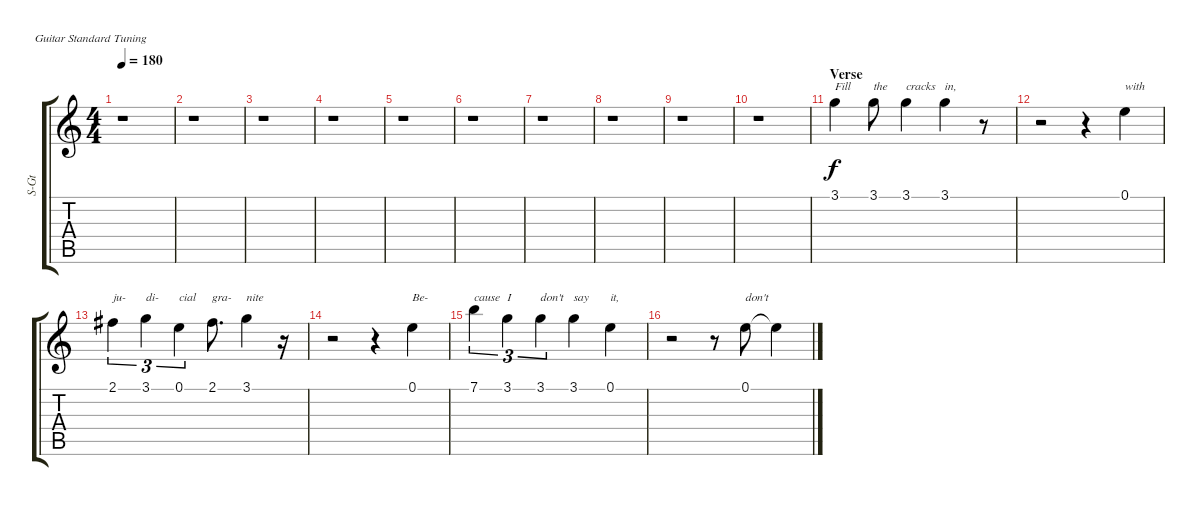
\bracketExtendMode groupsimilarinstruments
\track ("D. Mustaine (Vocals)" "S-Gt") {instrument lead6voice}
\staff {score tabs}
\tuning (E4 B3 G3 D3 A2 E2)
\displaytranspose 12
\ts (4 4)
\tempo 180
\clef g2
\ks c
r.1{dy f} |
r.1 |
r.1 |
r.1 |
r.1 |
r.1 |
r.1 |
r.1 |
r.1 |
r.1 |
\section ("" "Verse")
3.1.4{txt "Fill"} 3.1.8{txt "the"} 3.1.4{txt "cracks"} 3.1.4{txt "in,"} r.8 |
r.2 r.4 0.1.4{txt "with"} |
2.1{acc #}.4{tu (3 2) txt "ju-"} 3.1.4{tu (3 2) txt "di-"} 0.1.4{tu (3 2) txt "cial"} 2.1{acc #}.8{d txt "gra-"} 3.1.4{txt "nite"} r.16 |
r.2 r.4 0.1.4{txt "Be-"} |
7.1.4{tu (3 2) txt "cause"} 3.1.4{tu (3 2) txt "I"} 3.1.4{tu (3 2) txt "don't"} 3.1.4{txt "say"} 0.1.4{txt "it,"} |
r.2 r.8 0.1.8{txt "don't"} 0.1{t}.4
